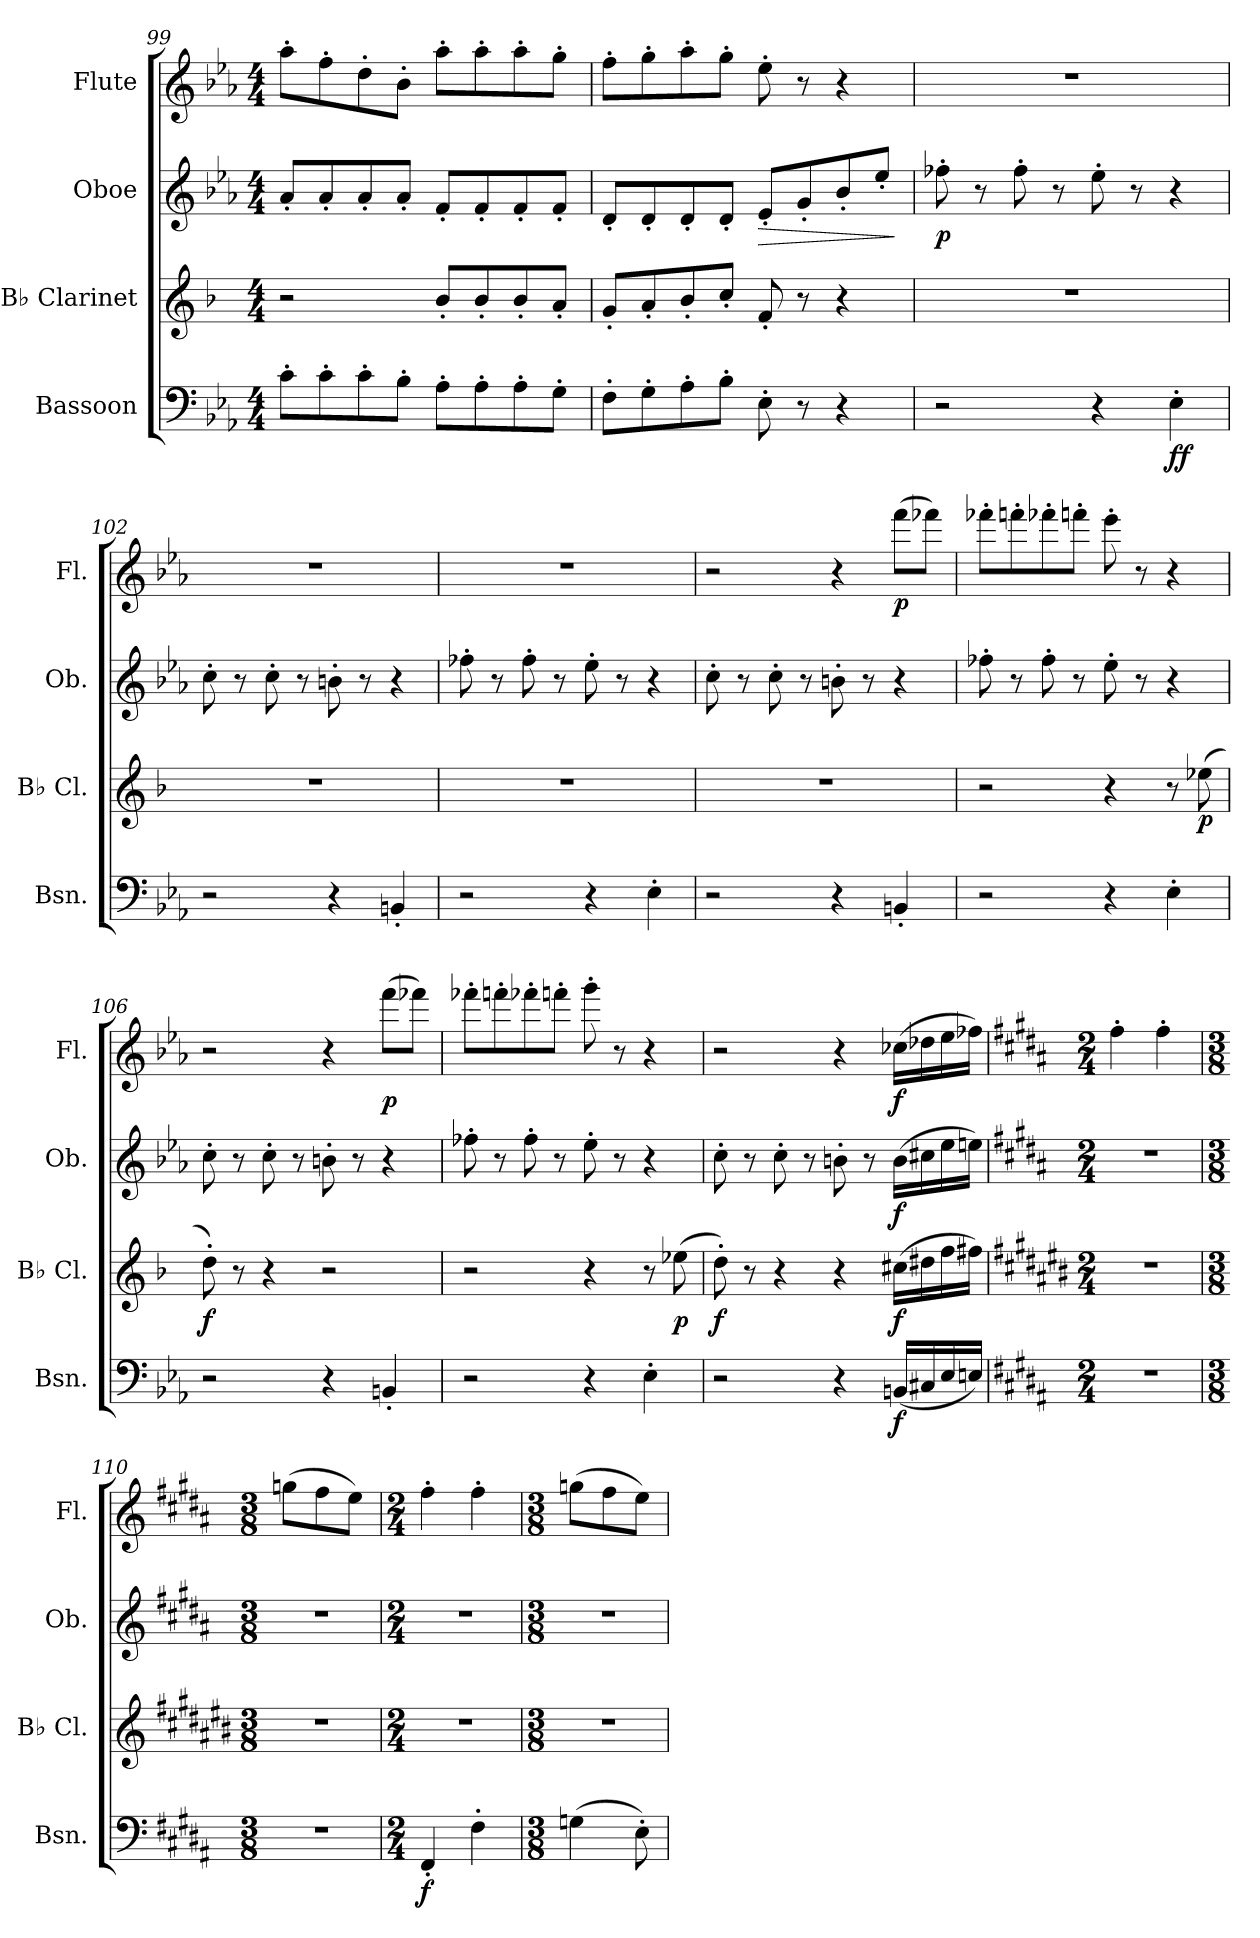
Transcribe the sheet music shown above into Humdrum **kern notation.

**kern	**dynam	**kern	**dynam	**kern	**dynam	**kern	**dynam
*part4	*part4	*part3	*part3	*part2	*part2	*part1	*part1
*staff4	*staff4	*staff3	*staff3	*staff2	*staff2	*staff1	*staff1
*I"Bassoon	*	*I"B♭ Clarinet	*	*I"Oboe	*	*I"Flute	*
*I'Bsn.	*	*I'B♭ Cl.	*	*I'Ob.	*	*I'Fl.	*
*clefF4	*	*clefG2	*	*clefG2	*	*clefG2	*
*	*	*ITrd1c2	*	*	*	*	*
*k[b-e-a-]	*	*k[b-e-a-]	*	*k[b-e-a-]	*	*k[b-e-a-]	*
*M4/4	*	*M4/4	*	*M4/4	*	*M4/4	*
=99	=99	=99	=99	=99	=99	=99	=99
8c'\L	.	2r	.	8a-'/L	.	8aa-'\L	.
8c'\	.	.	.	8a-'/	.	8ff'\	.
8c'\	.	.	.	8a-'/	.	8dd'\	.
8B-'\J	.	.	.	8a-'/J	.	8b-'\J	.
8A-'\L	.	8a-'/L	.	8f'/L	.	8aa-'\L	.
8A-'\	.	8a-'/	.	8f'/	.	8aa-'\	.
8A-'\	.	8a-'/	.	8f'/	.	8aa-'\	.
8G'\J	.	8g'/J	.	8f'/J	.	8gg'\J	.
!!LO:LB:g=z
=100	=100	=100	=100	=100	=100	=100	=100
8F'\L	.	8f'/L	.	8d'/L	.	8ff'\L	.
8G'\	.	8g'/	.	8d'/	.	8gg'\	.
8A-'\	.	8a-'/	.	8d'/	.	8aa-'\	.
8B-'\J	.	8b-'/J	.	8d'/J	.	8gg'\J	.
!	!	!	!	!	!LO:HP:b	!	!
8E-'\	.	8e-'/	.	8e-'/L	>	8ee-'\	.
8r	.	8r	.	8g'/	.	8r	.
4r	.	4r	.	8b-'/	.	4r	.
.	.	.	.	8ee-'/J	.	.	.
.	.	.	.	.	]	.	.
=101	=101	=101	=101	=101	=101	=101	=101
!	!	!	!	!	!LO:DY:b	!	!
2r	.	1r	.	8ff-X'\	p	1r	.
.	.	.	.	8r	.	.	.
.	.	.	.	8ff-'\	.	.	.
.	.	.	.	8r	.	.	.
4r	.	.	.	8ee-'\	.	.	.
.	.	.	.	8r	.	.	.
!	!LO:DY:b	!	!	!	!	!	!
4E-'\	ff	.	.	4r	.	.	.
=102	=102	=102	=102	=102	=102	=102	=102
2r	.	1r	.	8cc'\	.	1r	.
.	.	.	.	8r	.	.	.
.	.	.	.	8cc'\	.	.	.
.	.	.	.	8r	.	.	.
4r	.	.	.	8bn'\	.	.	.
.	.	.	.	8r	.	.	.
4BBn'/	.	.	.	4r	.	.	.
=103	=103	=103	=103	=103	=103	=103	=103
2r	.	1r	.	8ff-X'\	.	1r	.
.	.	.	.	8r	.	.	.
.	.	.	.	8ff-'\	.	.	.
.	.	.	.	8r	.	.	.
4r	.	.	.	8ee-'\	.	.	.
.	.	.	.	8r	.	.	.
4E-'\	.	.	.	4r	.	.	.
=104	=104	=104	=104	=104	=104	=104	=104
2r	.	1r	.	8cc'\	.	2r	.
.	.	.	.	8r	.	.	.
.	.	.	.	8cc'\	.	.	.
.	.	.	.	8r	.	.	.
4r	.	.	.	8bn'\	.	4r	.
.	.	.	.	8r	.	.	.
!	!	!	!	!	!	!	!LO:DY:b
4BBn'/	.	.	.	4r	.	(>8fff\L	p
.	.	.	.	.	.	8fff-X\J)	.
!!LO:PB:g=z
=105	=105	=105	=105	=105	=105	=105	=105
2r	.	2r	.	8ff-X'\	.	8fff-X'\L	.
.	.	.	.	8r	.	8fffn'\	.
.	.	.	.	8ff-'\	.	8fff-X'\	.
.	.	.	.	8r	.	8fffn'\J	.
4r	.	4r	.	8ee-'\	.	8eee-'\	.
.	.	.	.	8r	.	8r	.
4E-'\	.	8r	.	4r	.	4r	.
!	!	!	!LO:DY:b	!	!	!	!
.	.	(>8dd-X\	p	.	.	.	.
=106	=106	=106	=106	=106	=106	=106	=106
!	!	!	!LO:DY:b	!	!	!	!
2r	.	8cc'\)	f	8cc'\	.	2r	.
.	.	8r	.	8r	.	.	.
.	.	4r	.	8cc'\	.	.	.
.	.	.	.	8r	.	.	.
4r	.	2r	.	8bn'\	.	4r	.
.	.	.	.	8r	.	.	.
!	!	!	!	!	!	!	!LO:DY:b
4BBn'/	.	.	.	4r	.	(>8fff\L	p
.	.	.	.	.	.	8fff-X\J)	.
=107	=107	=107	=107	=107	=107	=107	=107
2r	.	2r	.	8ff-X'\	.	8fff-X'\L	.
.	.	.	.	8r	.	8fffn'\	.
.	.	.	.	8ff-'\	.	8fff-X'\	.
.	.	.	.	8r	.	8fffn'\J	.
4r	.	4r	.	8ee-'\	.	8ggg'\	.
.	.	.	.	8r	.	8r	.
4E-'\	.	8r	.	4r	.	4r	.
!	!	!	!LO:DY:b	!	!	!	!
.	.	(>8dd-X\	p	.	.	.	.
!!LO:LB:g=z
=108	=108	=108	=108	=108	=108	=108	=108
!	!	!	!LO:DY:b	!	!	!	!
2r	.	8cc'\)	f	8cc'\	.	2r	.
.	.	8r	.	8r	.	.	.
.	.	4r	.	8cc'\	.	.	.
.	.	.	.	8r	.	.	.
4r	.	4r	.	8bn'\	.	4r	.
.	.	.	.	8r	.	.	.
!	!LO:DY:b	!	!LO:DY:b	!	!LO:DY:b	!	!LO:DY:b
(<16BBn/LL	f	(>16bn\LL	f	(>16b\LL	f	(>16cc-X\LL	f
16C#X/	.	16cc#X\	.	16cc#X\	.	16dd-X\	.
16E-/	.	16ee-\	.	16ee-\	.	16ee-\	.
16En/JJ)	.	16een\JJ)	.	16een\JJ)	.	16ff-X\JJ)	.
=109	=109	=109	=109	=109	=109	=109	=109
*k[f#c#g#d#a#]	*	*k[f#c#g#d#a#]	*	*k[f#c#g#d#a#]	*	*k[f#c#g#d#a#]	*
*M2/4	*	*M2/4	*	*M2/4	*	*M2/4	*
2r	.	2r	.	2r	.	4ff#'\	.
.	.	.	.	.	.	4ff#'\	.
=110	=110	=110	=110	=110	=110	=110	=110
*M3/8	*	*M3/8	*	*M3/8	*	*M3/8	*
4.r	.	4.r	.	4.r	.	(>8ggn\L	.
.	.	.	.	.	.	8ff#\	.
.	.	.	.	.	.	8ee\J)	.
=111	=111	=111	=111	=111	=111	=111	=111
*M2/4	*	*M2/4	*	*M2/4	*	*M2/4	*
!	!LO:DY:b	!	!	!	!	!	!
4FF#'/	f	2r	.	2r	.	4ff#'\	.
4F#'\	.	.	.	.	.	4ff#'\	.
=112	=112	=112	=112	=112	=112	=112	=112
*M3/8	*	*M3/8	*	*M3/8	*	*M3/8	*
(>4Gn\	.	4.r	.	4.r	.	(>8ggn\L	.
.	.	.	.	.	.	8ff#\	.
8E'\)	.	.	.	.	.	8ee\J)	.
=	=	=	=	=	=	=	=
*-	*-	*-	*-	*-	*-	*-	*-
